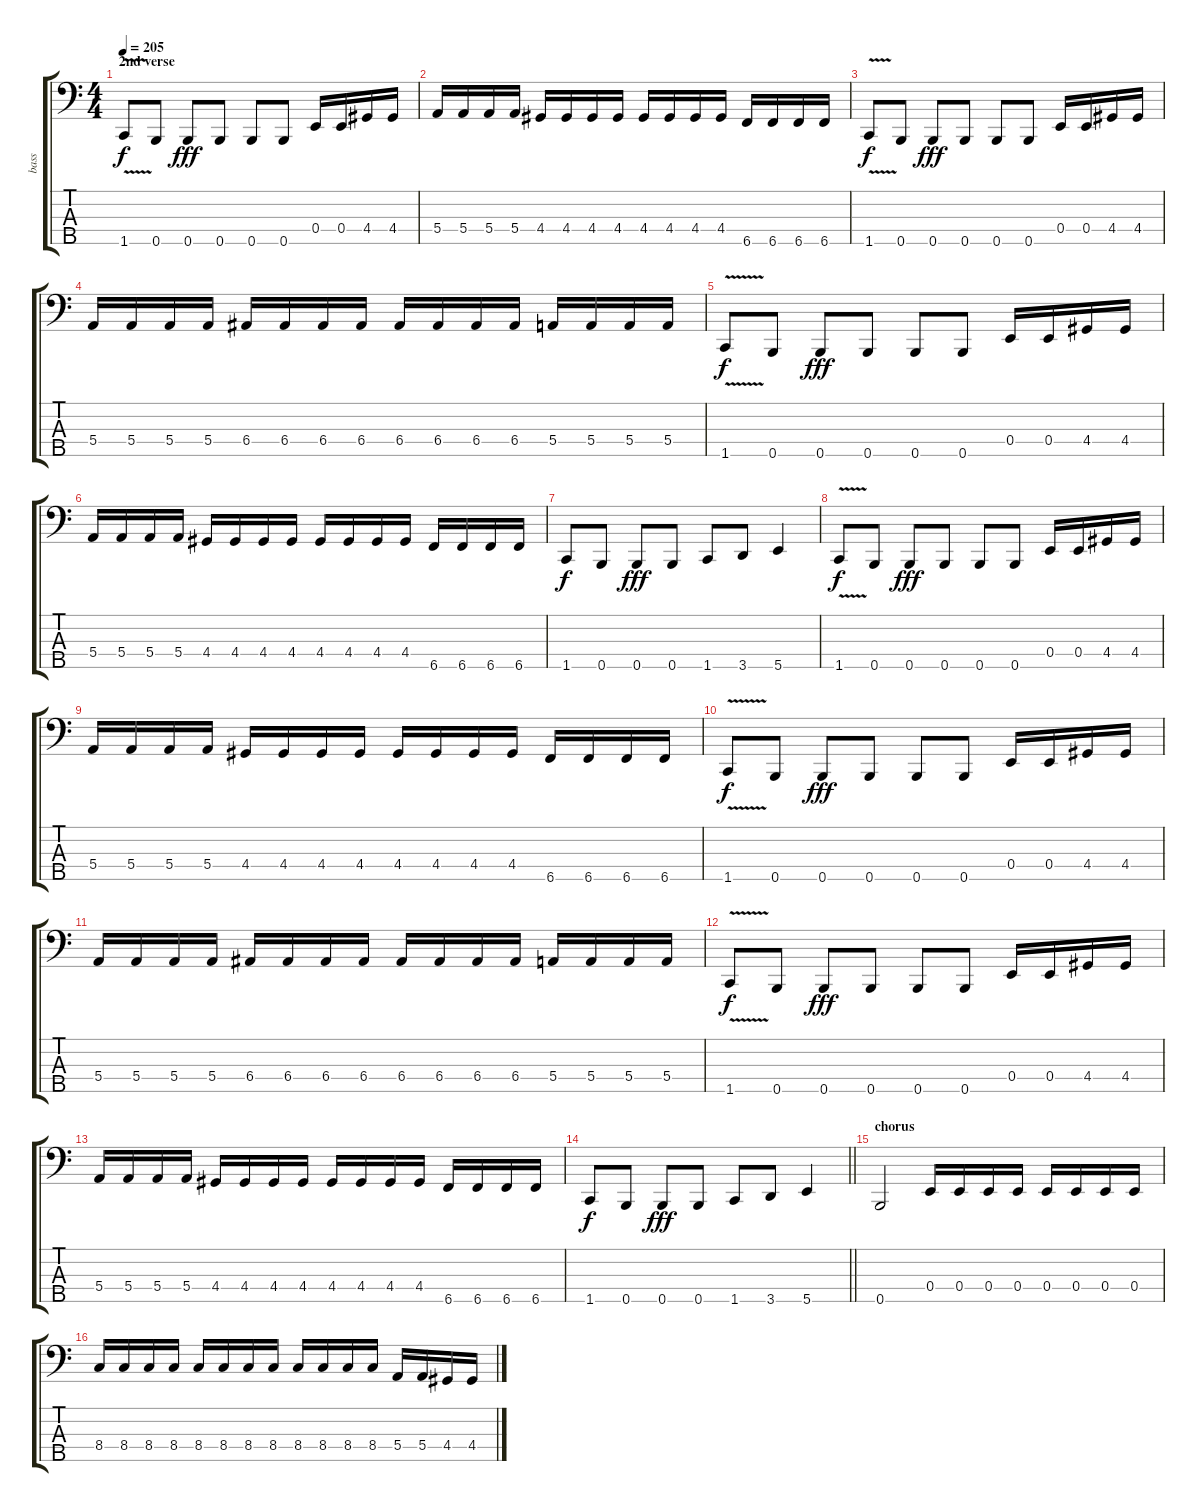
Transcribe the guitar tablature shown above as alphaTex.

\track ("bass" "bass") {instrument electricbassfinger}
\staff {score tabs}
\tuning (G2 D2 A1 E1 B0) {hide}
\ts (4 4)
\section ("" "2nd verse")
\tempo 205
\clef f4
\ks c
1.5{v}.8{dy f} 0.5.8 0.5.8{dy fff} 0.5.8 0.5.8 0.5.8 0.4.16 0.4.16 4.4.16 4.4.16 |
5.4.16 5.4.16 5.4.16 5.4.16 4.4.16 4.4.16 4.4.16 4.4.16 4.4.16 4.4.16 4.4.16 4.4.16 6.5.16 6.5.16 6.5.16 6.5.16 |
1.5{v}.8{dy f} 0.5.8 0.5.8{dy fff} 0.5.8 0.5.8 0.5.8 0.4.16 0.4.16 4.4.16 4.4.16 |
5.4.16 5.4.16 5.4.16 5.4.16 6.4.16 6.4.16 6.4.16 6.4.16 6.4.16 6.4.16 6.4.16 6.4.16 5.4.16 5.4.16 5.4.16 5.4.16 |
1.5{v}.8{dy f} 0.5.8 0.5.8{dy fff} 0.5.8 0.5.8 0.5.8 0.4.16 0.4.16 4.4.16 4.4.16 |
5.4.16 5.4.16 5.4.16 5.4.16 4.4.16 4.4.16 4.4.16 4.4.16 4.4.16 4.4.16 4.4.16 4.4.16 6.5.16 6.5.16 6.5.16 6.5.16 |
1.5.8{dy f} 0.5.8 0.5.8{dy fff} 0.5.8 1.5.8 3.5.8 5.5.4 |
1.5{v}.8{dy f} 0.5.8 0.5.8{dy fff} 0.5.8 0.5.8 0.5.8 0.4.16 0.4.16 4.4.16 4.4.16 |
5.4.16 5.4.16 5.4.16 5.4.16 4.4.16 4.4.16 4.4.16 4.4.16 4.4.16 4.4.16 4.4.16 4.4.16 6.5.16 6.5.16 6.5.16 6.5.16 |
1.5{v}.8{dy f} 0.5.8 0.5.8{dy fff} 0.5.8 0.5.8 0.5.8 0.4.16 0.4.16 4.4.16 4.4.16 |
5.4.16 5.4.16 5.4.16 5.4.16 6.4.16 6.4.16 6.4.16 6.4.16 6.4.16 6.4.16 6.4.16 6.4.16 5.4.16 5.4.16 5.4.16 5.4.16 |
1.5{v}.8{dy f} 0.5.8 0.5.8{dy fff} 0.5.8 0.5.8 0.5.8 0.4.16 0.4.16 4.4.16 4.4.16 |
5.4.16 5.4.16 5.4.16 5.4.16 4.4.16 4.4.16 4.4.16 4.4.16 4.4.16 4.4.16 4.4.16 4.4.16 6.5.16 6.5.16 6.5.16 6.5.16 |
\barLineRight lightlight
1.5.8{dy f} 0.5.8 0.5.8{dy fff} 0.5.8 1.5.8 3.5.8 5.5.4 |
\section ("" "chorus")
0.5.2 0.4.16 0.4.16 0.4.16 0.4.16 0.4.16 0.4.16 0.4.16 0.4.16 |
8.4.16 8.4.16 8.4.16 8.4.16 8.4.16 8.4.16 8.4.16 8.4.16 8.4.16 8.4.16 8.4.16 8.4.16 5.4.16 5.4.16 4.4.16 4.4.16
